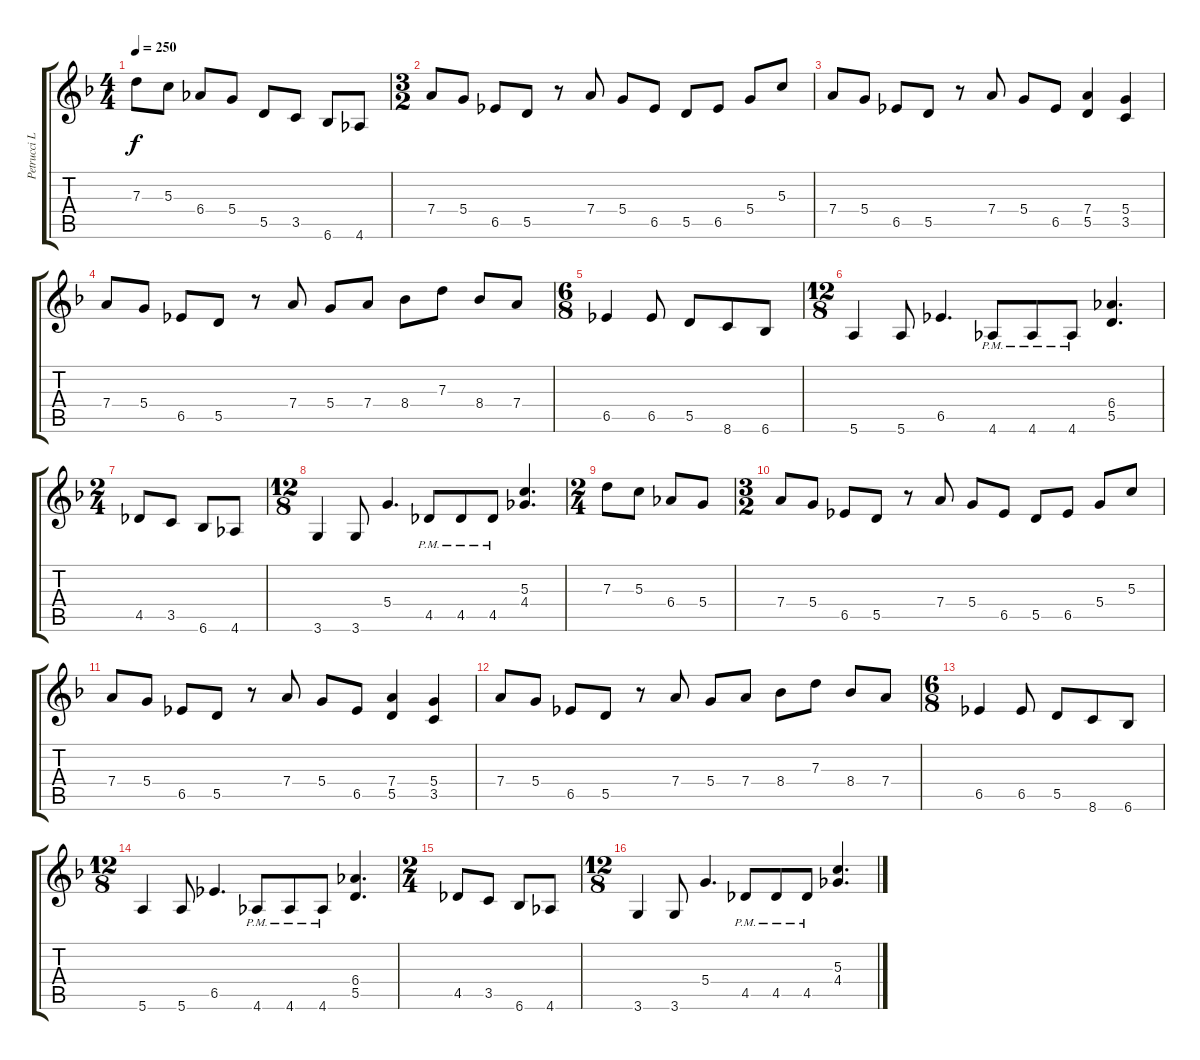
\track ("Petrucci Left" "Petrucci L") {instrument distortionguitar}
\staff {score tabs}
\tuning (E4 B3 G3 D3 A2 E2) {hide}
\ts (4 4)
\tempo 250
\clef g2
\ks f
7.3.8{dy f} 5.3.8 6.4.8 5.4.8 5.5.8 3.5.8 6.6.8 4.6.8 |
\ts (3 2)
7.4.8 5.4.8 6.5.8 5.5.8 r.8 7.4.8 5.4.8 6.5.8 5.5.8 6.5.8 5.4.8 5.3.8 |
7.4.8 5.4.8 6.5.8 5.5.8 r.8 7.4.8 5.4.8 6.5.8 (7.4 5.5).4 (5.4 3.5).4 |
7.4.8 5.4.8 6.5.8 5.5.8 r.8 7.4.8 5.4.8 7.4.8 8.4.8 7.3.8 8.4.8 7.4.8 |
\ts (6 8)
6.5.4 6.5.8 5.5.8 8.6.8 6.6.8 |
\ts (12 8)
5.6.4 5.6.8 6.5.4{d} 4.6{pm}.8 4.6{pm}.8 4.6{pm}.8 (6.4 5.5).4{d} |
\ts (2 4)
4.5.8 3.5.8 6.6.8 4.6.8 |
\ts (12 8)
3.6.4 3.6.8 5.4.4{d} 4.5{pm}.8 4.5{pm}.8 4.5{pm}.8 (5.3 4.4).4{d} |
\ts (2 4)
7.3.8 5.3.8 6.4.8 5.4.8 |
\ts (3 2)
7.4.8 5.4.8 6.5.8 5.5.8 r.8 7.4.8 5.4.8 6.5.8 5.5.8 6.5.8 5.4.8 5.3.8 |
7.4.8 5.4.8 6.5.8 5.5.8 r.8 7.4.8 5.4.8 6.5.8 (7.4 5.5).4 (5.4 3.5).4 |
7.4.8 5.4.8 6.5.8 5.5.8 r.8 7.4.8 5.4.8 7.4.8 8.4.8 7.3.8 8.4.8 7.4.8 |
\ts (6 8)
6.5.4 6.5.8 5.5.8 8.6.8 6.6.8 |
\ts (12 8)
5.6.4 5.6.8 6.5.4{d} 4.6{pm}.8 4.6{pm}.8 4.6{pm}.8 (6.4 5.5).4{d} |
\ts (2 4)
4.5.8 3.5.8 6.6.8 4.6.8 |
\ts (12 8)
3.6.4 3.6.8 5.4.4{d} 4.5{pm}.8 4.5{pm}.8 4.5{pm}.8 (5.3 4.4).4{d}
